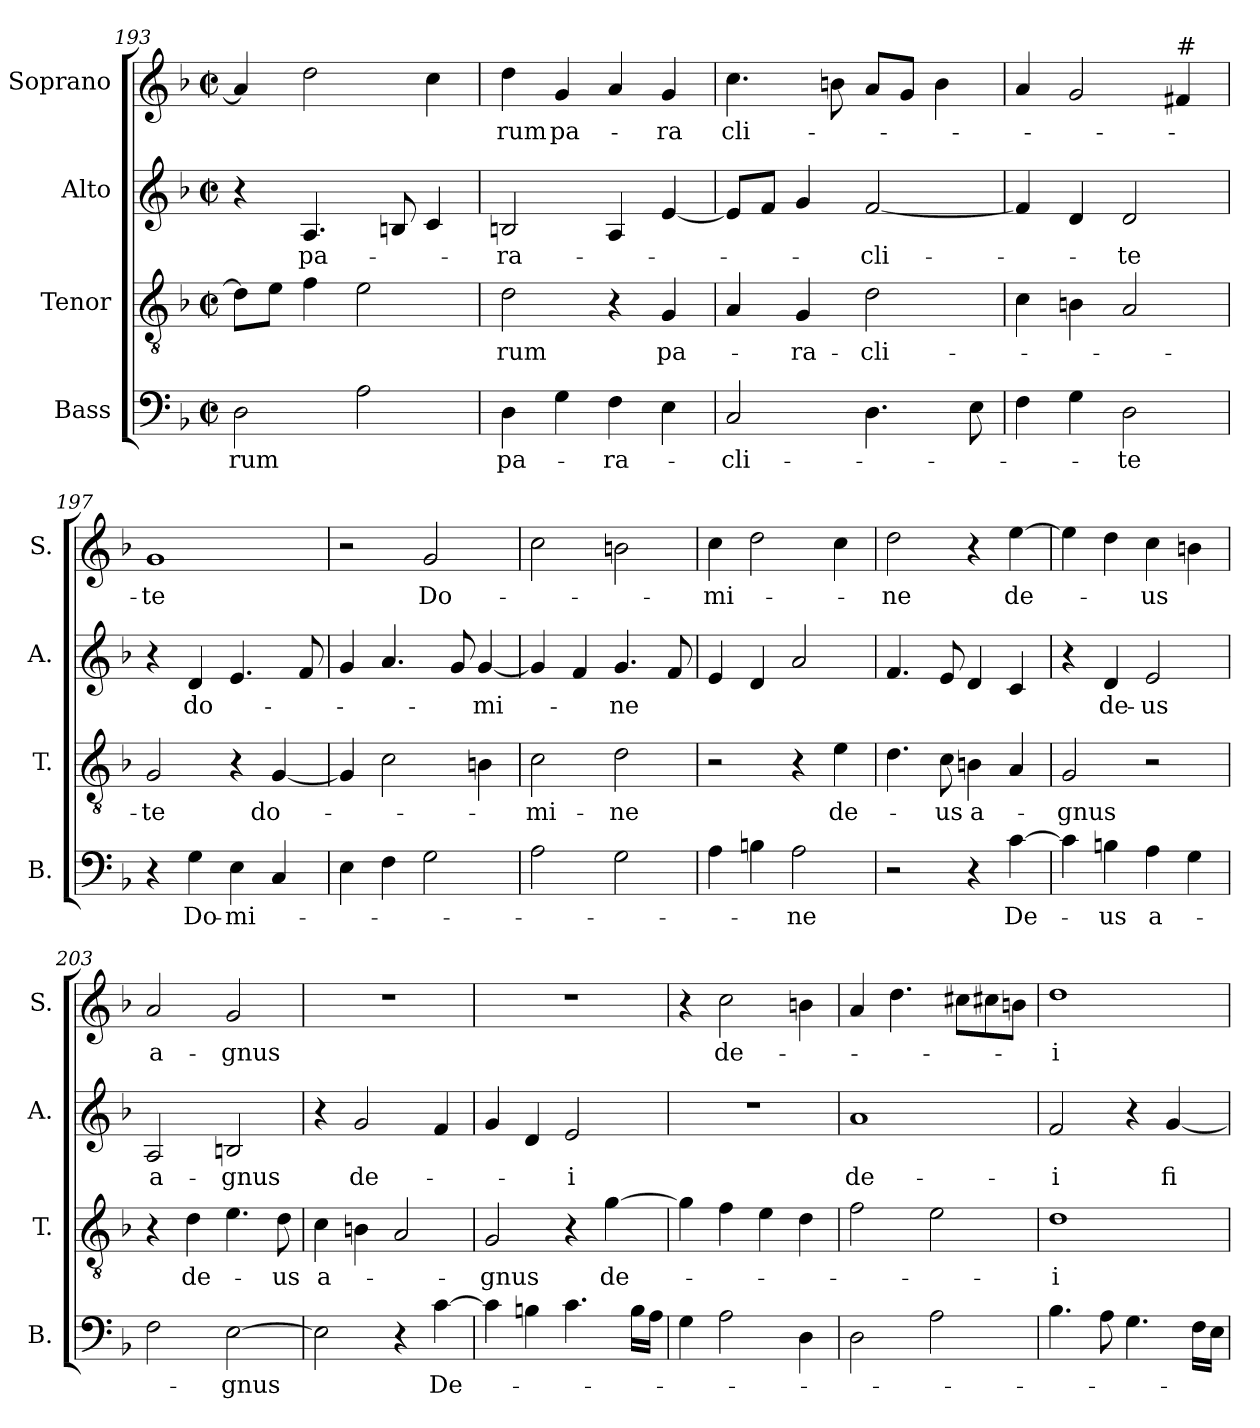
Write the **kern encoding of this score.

**kern	**text	**kern	**text	**kern	**text	**kern	**text
*part4	*part4	*part3	*part3	*part2	*part2	*part1	*part1
*staff4	*staff4	*staff3	*staff3	*staff2	*staff2	*staff1	*staff1
*I"Bass	*	*I"Tenor	*	*I"Alto	*	*I"Soprano	*
*I'B.	*	*I'T.	*	*I'A.	*	*I'S.	*
*clefF4	*	*clefGv2	*	*clefG2	*	*clefG2	*
*k[b-]	*	*k[b-]	*	*k[b-]	*	*k[b-]	*
*M2/2	*	*M2/2	*	*M2/2	*	*M2/2	*
*met(c|)	*	*met(c|)	*	*met(c|)	*	*met(c|)	*
=193	=193	=193	=193	=193	=193	=193	=193
!	!LO:LY:b	!	!	!	!	!	!
2D\	-rum	8d\L]	.	4r	.	4a/]	.
.	.	8e\J	.	.	.	.	.
!	!	!	!	!	!LO:LY:b	!	!
.	.	4f\	.	4.A/	pa-	2dd\	.
2A\	.	2e\	.	.	.	.	.
.	.	.	.	8Bn/	.	.	.
.	.	.	.	4c/	.	4cc\	.
=194	=194	=194	=194	=194	=194	=194	=194
!	!LO:LY:b	!	!LO:LY:b	!	!LO:LY:b	!	!LO:LY:b
4D\	pa-	2d\	-rum	2Bn/	-ra-	4dd\	-rum
!	!	!	!	!	!	!	!LO:LY:b
4G\	.	.	.	.	.	4g/	pa-
!	!LO:LY:b	!	!	!	!	!	!
4F\	-ra-	4r	.	4A/	.	4a/	.
!	!	!	!LO:LY:b	!	!	!	!LO:LY:b
4E\	.	4G/	pa-	[4e/	.	4g/	-ra
=195	=195	=195	=195	=195	=195	=195	=195
!	!LO:LY:b	!	!	!	!	!	!LO:LY:b
2C/	-cli-	4A/	.	8e/L]	.	4.cc\	cli-
.	.	.	.	8f/J	.	.	.
!	!	!	!LO:LY:b	!	!	!	!
.	.	4G/	-ra-	4g/	.	.	.
.	.	.	.	.	.	8bn\	.
!	!	!	!LO:LY:b	!	!LO:LY:b	!	!
4.D\	.	2d\	-cli-	[2f/	-cli-	8a/L	.
.	.	.	.	.	.	8g/J	.
.	.	.	.	.	.	4b\	.
8E\	.	.	.	.	.	.	.
=196	=196	=196	=196	=196	=196	=196	=196
4F\	.	4c\	.	4f/]	.	4a/	.
4G\	.	4Bn\	.	4d/	.	2g/	.
!	!LO:LY:b	!	!	!	!LO:LY:b	!	!
2D\	-te	2A/	.	2d/	-te	.	.
!	!	!	!	!	!	!LO:TX:a:t=#	!
.	.	.	.	.	.	4f#X/	.
=197	=197	=197	=197	=197	=197	=197	=197
!	!	!	!LO:LY:b	!	!	!	!LO:LY:b
4r	.	2G/	-te	4r	.	1g	-te
!	!LO:LY:b	!	!	!	!LO:LY:b	!	!
4G\	Do-	.	.	4d/	do-	.	.
!	!LO:LY:b	!	!	!	!	!	!
4E\	-mi-	4r	.	4.e/	.	.	.
!	!	!	!LO:LY:b	!	!	!	!
4C/	.	[4G/	do-	.	.	.	.
.	.	.	.	8f/	.	.	.
=198	=198	=198	=198	=198	=198	=198	=198
4E\	.	4G/]	.	4g/	.	2r	.
4F\	.	2c\	.	4.a/	.	.	.
!	!	!	!	!	!	!	!LO:LY:b
2G\	.	.	.	.	.	2g/	Do-
.	.	.	.	8g/	.	.	.
!	!	!	!	!	!LO:LY:b	!	!
.	.	4Bn\	.	[4g/	-mi-	.	.
=199	=199	=199	=199	=199	=199	=199	=199
!	!	!	!LO:LY:b	!	!	!	!
2A\	.	2c\	-mi-	4g/]	.	2cc\	.
.	.	.	.	4f/	.	.	.
!	!	!	!LO:LY:b	!	!LO:LY:b	!	!
2G\	.	2d\	-ne	4.g/	-ne	2bn\	.
.	.	.	.	8f/	.	.	.
=200	=200	=200	=200	=200	=200	=200	=200
!	!	!	!	!	!	!	!LO:LY:b
4A\	.	2r	.	4e/	.	4cc\	-mi-
4Bn\	.	.	.	4d/	.	2dd\	.
!	!LO:LY:b	!	!	!	!	!	!
2A\	-ne	4r	.	2a/	.	.	.
!	!	!	!LO:LY:b	!	!	!	!
.	.	4e\	de-	.	.	4cc\	.
=201	=201	=201	=201	=201	=201	=201	=201
!	!	!	!	!	!	!	!LO:LY:b
2r	.	4.d\	.	4.f/	.	2dd\	-ne
!	!	!	!LO:LY:b	!	!	!	!
.	.	8c\	us	8e/	.	.	.
!	!	!	!LO:LY:b	!	!	!	!
4r	.	4Bn\	a-	4d/	.	4r	.
!	!LO:LY:b	!	!	!	!	!	!LO:LY:b
[4c\	De-	4A/	.	4c/	.	[4ee\	de-
=202	=202	=202	=202	=202	=202	=202	=202
!	!	!	!LO:LY:b	!	!	!	!
4c\]	.	2G/	gnus	4r	.	4ee\]	.
!	!LO:LY:b	!	!	!	!LO:LY:b	!	!
4Bn\	us	.	.	4d/	de-	4dd\	.
!	!LO:LY:b	!	!	!	!LO:LY:b	!	!LO:LY:b
4A\	a-	2r	.	2e/	-us	4cc\	-us
4G\	.	.	.	.	.	4bn\	.
=203	=203	=203	=203	=203	=203	=203	=203
!	!	!	!	!	!LO:LY:b	!	!LO:LY:b
2F\	.	4r	.	2A/	a-	2a/	a-
!	!	!	!LO:LY:b	!	!	!	!
.	.	4d\	de-	.	.	.	.
!	!LO:LY:b	!	!	!	!LO:LY:b	!	!LO:LY:b
[2E\	-gnus	4.e\	.	2Bn/	-gnus	2g/	-gnus
!	!	!	!LO:LY:b	!	!	!	!
.	.	8d\	-us	.	.	.	.
=204	=204	=204	=204	=204	=204	=204	=204
!	!	!	!LO:LY:b	!	!	!	!
2E\]	.	4c\	a-	4r	.	1r	.
!	!	!	!	!	!LO:LY:b	!	!
.	.	4Bn\	.	2g/	de-	.	.
4r	.	2A/	.	.	.	.	.
!	!LO:LY:b	!	!	!	!	!	!
[4c\	De-	.	.	4f/	.	.	.
=205	=205	=205	=205	=205	=205	=205	=205
!	!	!	!LO:LY:b	!	!	!	!
4c\]	.	2G/	-gnus	4g/	.	1r	.
4Bn\	.	.	.	4d/	.	.	.
!	!	!	!	!	!LO:LY:b	!	!
4.c\	.	4r	.	2e/	-i	.	.
!	!	!	!LO:LY:b	!	!	!	!
.	.	[4g\	de-	.	.	.	.
16B\LL	.	.	.	.	.	.	.
16A\JJ	.	.	.	.	.	.	.
=206	=206	=206	=206	=206	=206	=206	=206
4G\	.	4g\]	.	1r	.	4r	.
!	!	!	!	!	!	!	!LO:LY:b
2A\	.	4f\	.	.	.	2cc\	de-
.	.	4e\	.	.	.	.	.
4D\	.	4d\	.	.	.	4bn\	.
=207	=207	=207	=207	=207	=207	=207	=207
!	!	!	!	!	!LO:LY:b	!	!
2D\	.	2f\	.	1a	de-	4a/	.
.	.	.	.	.	.	4.dd\	.
2A\	.	2e\	.	.	.	.	.
.	.	.	.	.	.	8cc#X\L	.
.	.	.	.	.	.	8cc#X\	.
.	.	.	.	.	.	8bn\J	.
=208	=208	=208	=208	=208	=208	=208	=208
!	!	!	!LO:LY:b	!	!LO:LY:b	!	!LO:LY:b
4.B-\	.	1d	-i	2f/	-i	1dd	-i
8A\	.	.	.	.	.	.	.
4.G\	.	.	.	4r	.	.	.
!	!	!	!	!	!LO:LY:b	!	!
.	.	.	.	[4g/	fi-	.	.
16F\LL	.	.	.	.	.	.	.
16E\JJ	.	.	.	.	.	.	.
=	=	=	=	=	=	=	=
*-	*-	*-	*-	*-	*-	*-	*-
